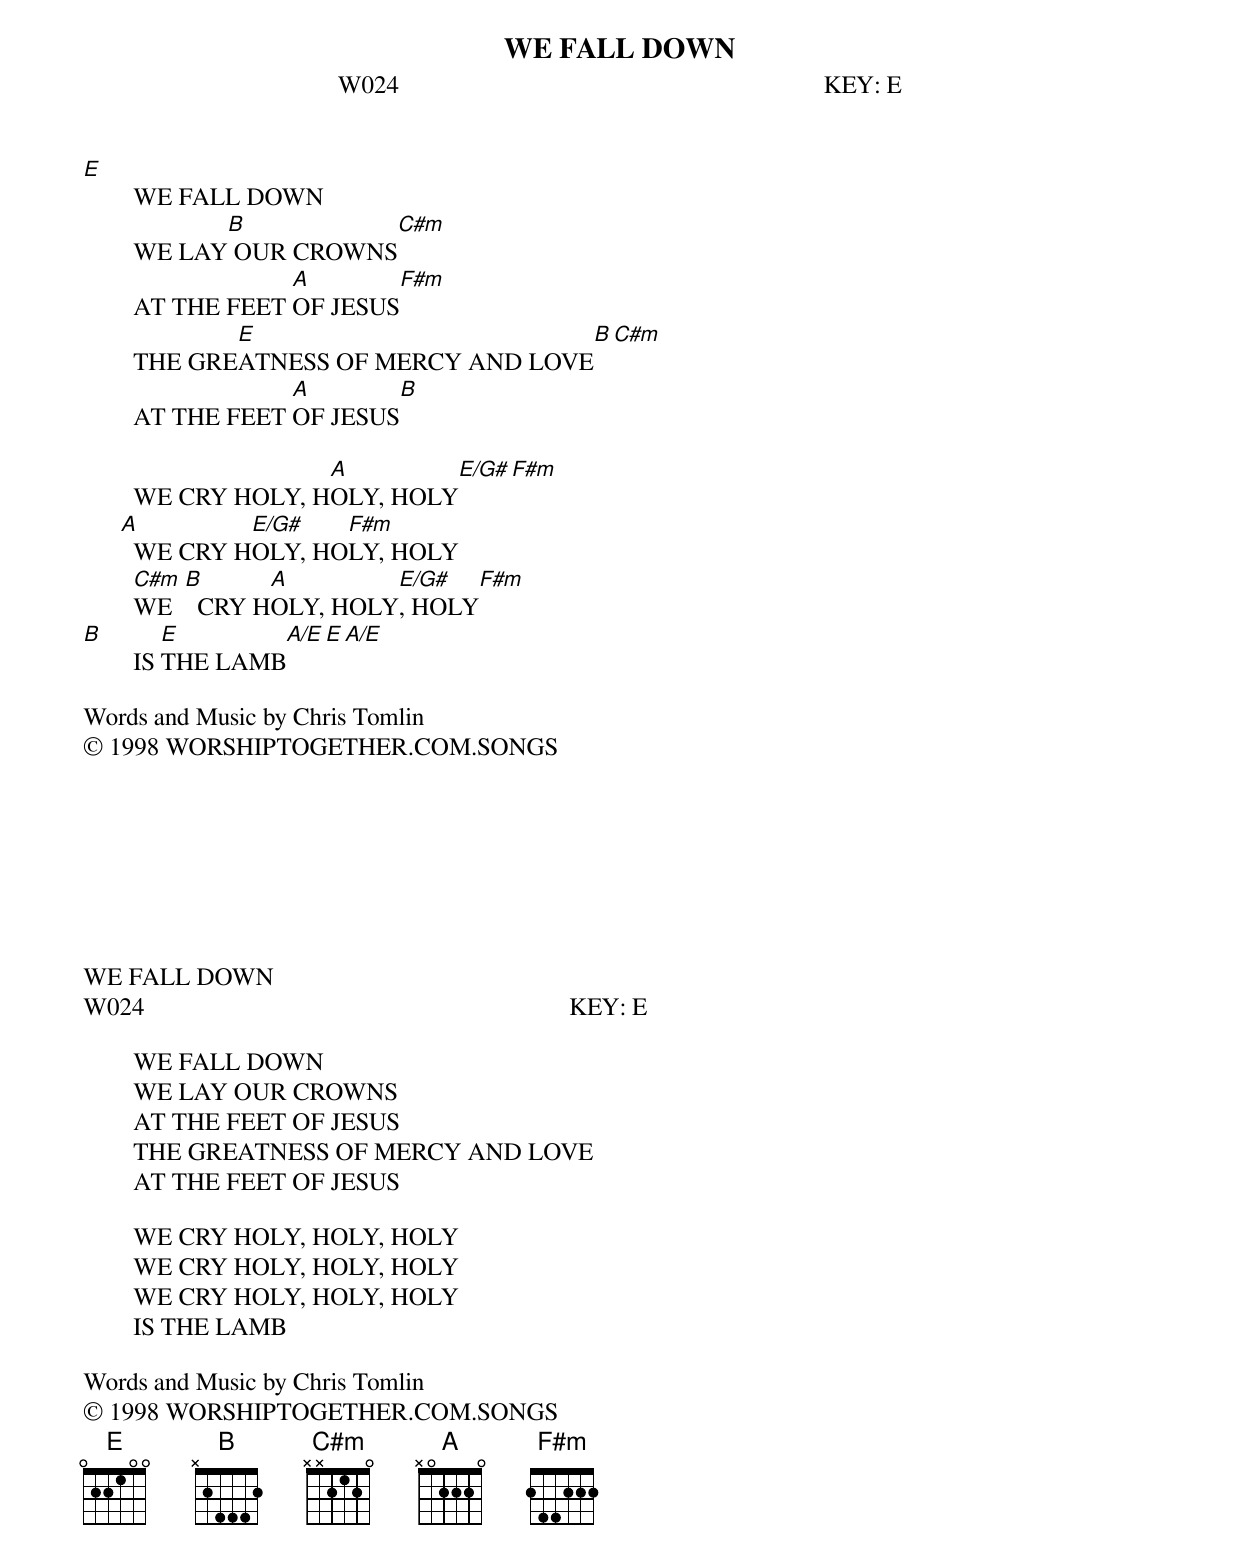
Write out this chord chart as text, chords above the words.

WE FALL DOWN
W024									KEY: E

E
	WE FALL DOWN
	      B              C#m
	WE LAY OUR CROWNS
		    A           F#m
	AT THE FEET OF JESUS
	       E		         B                   C#m
	THE GREATNESS OF MERCY AND LOVE
		    A           B
	AT THE FEET OF JESUS

		      A         E/G#   F#m
	WE CRY HOLY, HOLY, HOLY
      A         E/G#   F#m
	WE CRY HOLY, HOLY, HOLY
	C#m B      A        E/G#   F#m
	WE    CRY HOLY, HOLY, HOLY
B	   E       A/E    E   A/E
	IS THE LAMB

Words and Music by Chris Tomlin
© 1998 WORSHIPTOGETHER.COM.SONGS








WE FALL DOWN
W024									KEY: E

	WE FALL DOWN
	WE LAY OUR CROWNS
	AT THE FEET OF JESUS
	THE GREATNESS OF MERCY AND LOVE
	AT THE FEET OF JESUS

	WE CRY HOLY, HOLY, HOLY
	WE CRY HOLY, HOLY, HOLY
	WE CRY HOLY, HOLY, HOLY
	IS THE LAMB

Words and Music by Chris Tomlin
© 1998 WORSHIPTOGETHER.COM.SONGS
